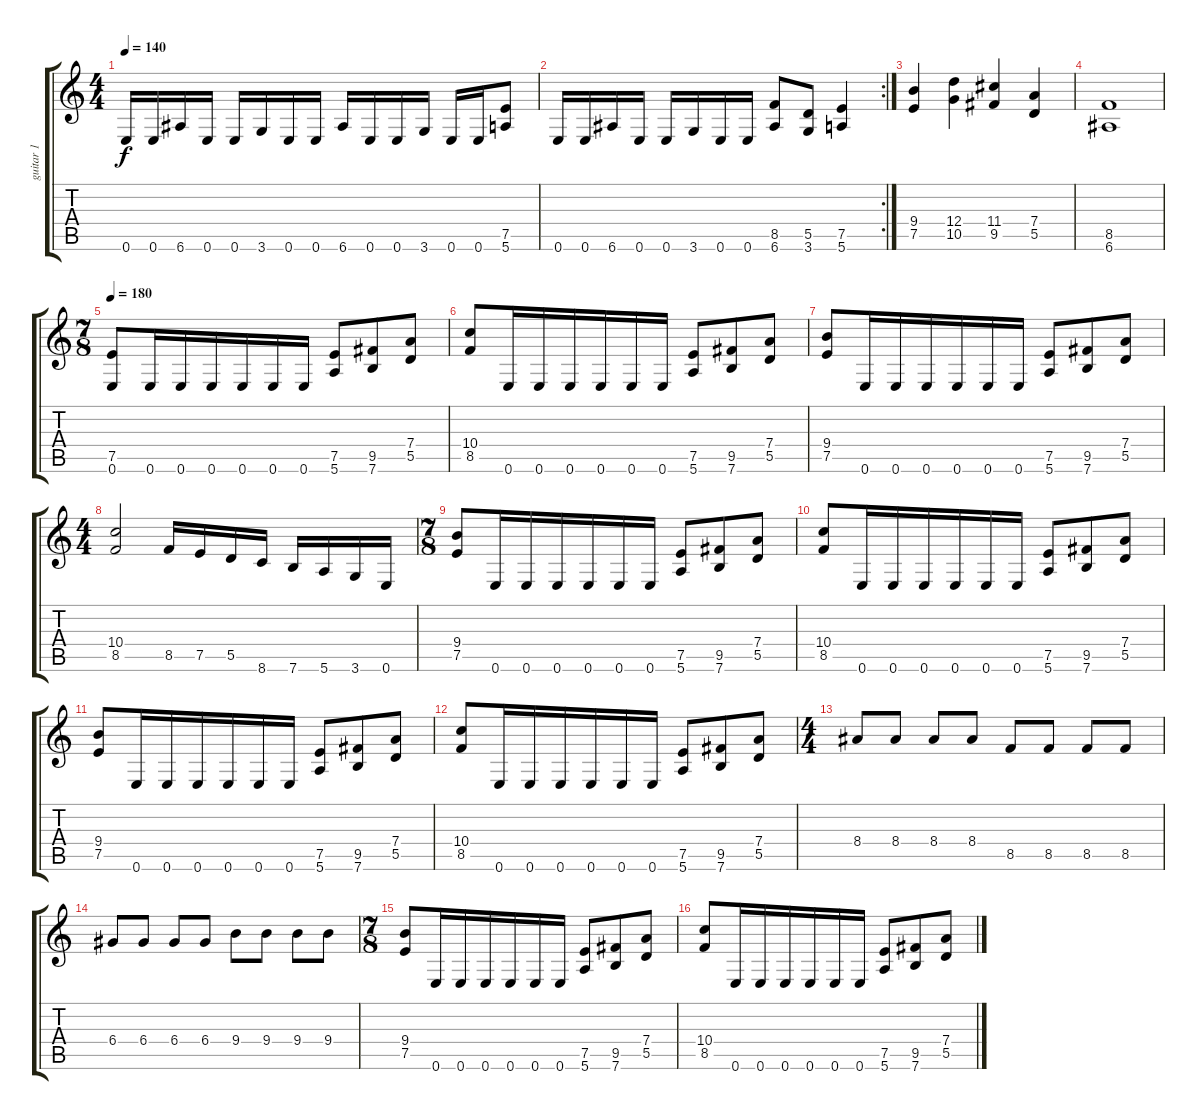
\track ("guitar 1" "guitar 1") {instrument distortionguitar}
\staff {score tabs}
\tuning (E4 B3 G3 D3 A2 E2) {hide}
\ts (4 4)
\tempo 140
\clef g2
\ks c
0.6.16{dy f} 0.6.16 6.6.16 0.6.16 0.6.16 3.6.16 0.6.16 0.6.16 6.6.16 0.6.16 0.6.16 3.6.16 0.6.16 0.6.16 (7.5 5.6).8 |
\rc 2
0.6.16 0.6.16 6.6.16 0.6.16 0.6.16 3.6.16 0.6.16 0.6.16 (8.5 6.6).8 (5.5 3.6).8 (7.5 5.6).4 |
(9.4 7.5).4 (12.4 10.5).4 (11.4 9.5).4 (7.4 5.5).4 |
(8.5 6.6).1 |
\ts (7 8)
\tempo 180
(7.5 0.6).8 0.6.16 0.6.16 0.6.16 0.6.16 0.6.16 0.6.16 (7.5 5.6).8 (9.5 7.6).8 (7.4 5.5).8 |
(10.4 8.5).8 0.6.16 0.6.16 0.6.16 0.6.16 0.6.16 0.6.16 (7.5 5.6).8 (9.5 7.6).8 (7.4 5.5).8 |
(9.4 7.5).8 0.6.16 0.6.16 0.6.16 0.6.16 0.6.16 0.6.16 (7.5 5.6).8 (9.5 7.6).8 (7.4 5.5).8 |
\ts (4 4)
(10.4 8.5).2 8.5.16 7.5.16 5.5.16 8.6.16 7.6.16 5.6.16 3.6.16 0.6.16 |
\ts (7 8)
(9.4 7.5).8 0.6.16 0.6.16 0.6.16 0.6.16 0.6.16 0.6.16 (7.5 5.6).8 (9.5 7.6).8 (7.4 5.5).8 |
(10.4 8.5).8 0.6.16 0.6.16 0.6.16 0.6.16 0.6.16 0.6.16 (7.5 5.6).8 (9.5 7.6).8 (7.4 5.5).8 |
(9.4 7.5).8 0.6.16 0.6.16 0.6.16 0.6.16 0.6.16 0.6.16 (7.5 5.6).8 (9.5 7.6).8 (7.4 5.5).8 |
(10.4 8.5).8 0.6.16 0.6.16 0.6.16 0.6.16 0.6.16 0.6.16 (7.5 5.6).8 (9.5 7.6).8 (7.4 5.5).8 |
\ts (4 4)
8.4.8 8.4.8 8.4.8 8.4.8 8.5.8 8.5.8 8.5.8 8.5.8 |
6.4.8 6.4.8 6.4.8 6.4.8 9.4.8 9.4.8 9.4.8 9.4.8 |
\ts (7 8)
(9.4 7.5).8 0.6.16 0.6.16 0.6.16 0.6.16 0.6.16 0.6.16 (7.5 5.6).8 (9.5 7.6).8 (7.4 5.5).8 |
(10.4 8.5).8 0.6.16 0.6.16 0.6.16 0.6.16 0.6.16 0.6.16 (7.5 5.6).8 (9.5 7.6).8 (7.4 5.5).8
